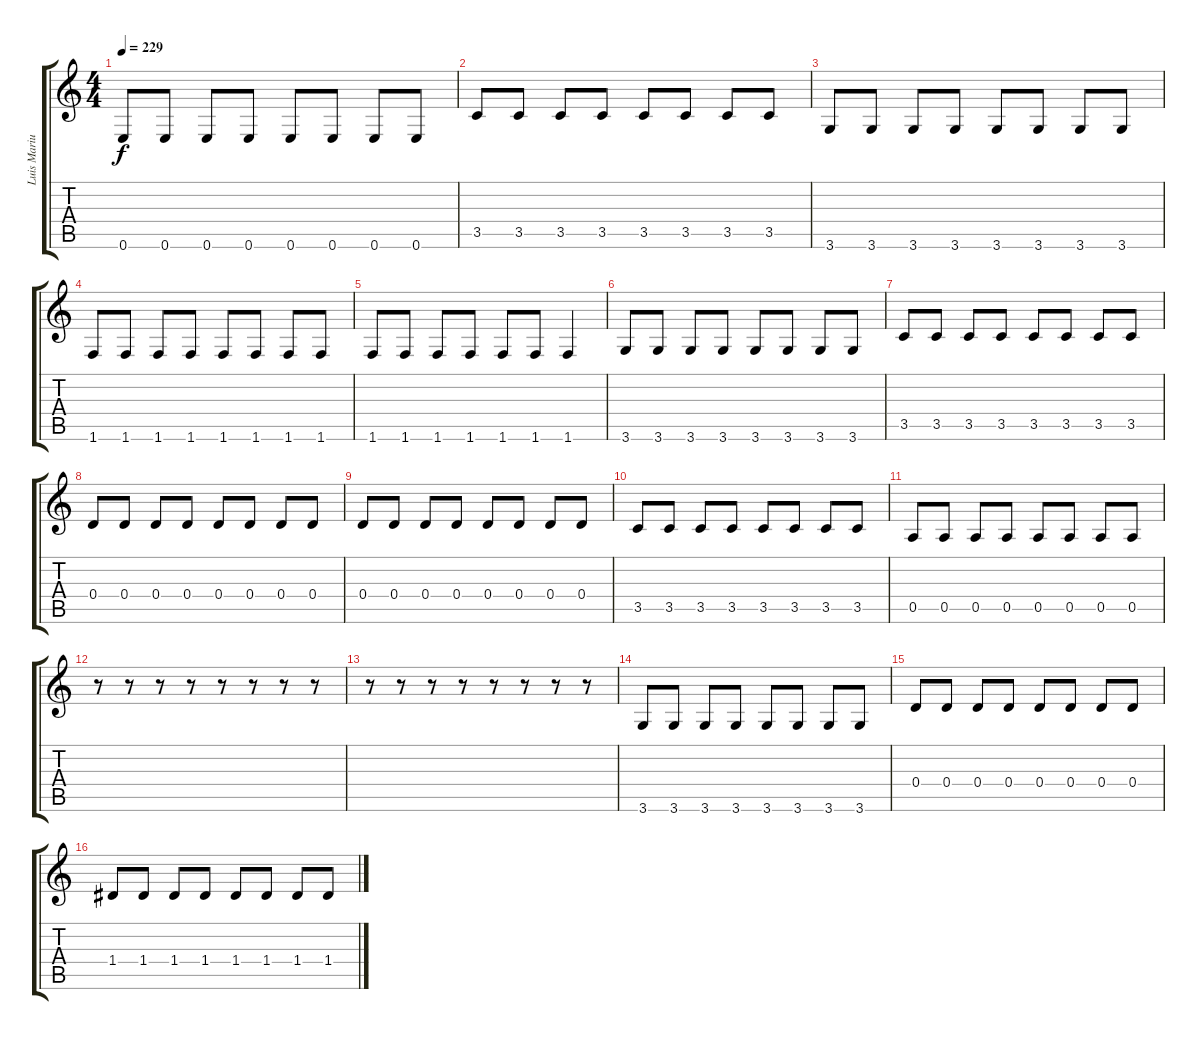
\track ("Luis Mariutti" "Luis Mariu") {instrument electricbassfinger}
\staff {score tabs}
\tuning (E4 B3 G3 D3 A2 E2) {hide}
\ts (4 4)
\tempo 229
\clef g2
\ks c
0.6.8{dy f} 0.6.8 0.6.8 0.6.8 0.6.8 0.6.8 0.6.8 0.6.8 |
3.5.8 3.5.8 3.5.8 3.5.8 3.5.8 3.5.8 3.5.8 3.5.8 |
3.6.8 3.6.8 3.6.8 3.6.8 3.6.8 3.6.8 3.6.8 3.6.8 |
1.6.8 1.6.8 1.6.8 1.6.8 1.6.8 1.6.8 1.6.8 1.6.8 |
1.6.8 1.6.8 1.6.8 1.6.8 1.6.8 1.6.8 1.6.4 |
3.6.8 3.6.8 3.6.8 3.6.8 3.6.8 3.6.8 3.6.8 3.6.8 |
3.5.8 3.5.8 3.5.8 3.5.8 3.5.8 3.5.8 3.5.8 3.5.8 |
0.4.8 0.4.8 0.4.8 0.4.8 0.4.8 0.4.8 0.4.8 0.4.8 |
0.4.8 0.4.8 0.4.8 0.4.8 0.4.8 0.4.8 0.4.8 0.4.8 |
3.5.8 3.5.8 3.5.8 3.5.8 3.5.8 3.5.8 3.5.8 3.5.8 |
0.5.8 0.5.8 0.5.8 0.5.8 0.5.8 0.5.8 0.5.8 0.5.8 |
r.8 r.8 r.8 r.8 r.8 r.8 r.8 r.8 |
r.8 r.8 r.8 r.8 r.8 r.8 r.8 r.8 |
3.6.8 3.6.8 3.6.8 3.6.8 3.6.8 3.6.8 3.6.8 3.6.8 |
0.4.8 0.4.8 0.4.8 0.4.8 0.4.8 0.4.8 0.4.8 0.4.8 |
1.4.8 1.4.8 1.4.8 1.4.8 1.4.8 1.4.8 1.4.8 1.4.8
